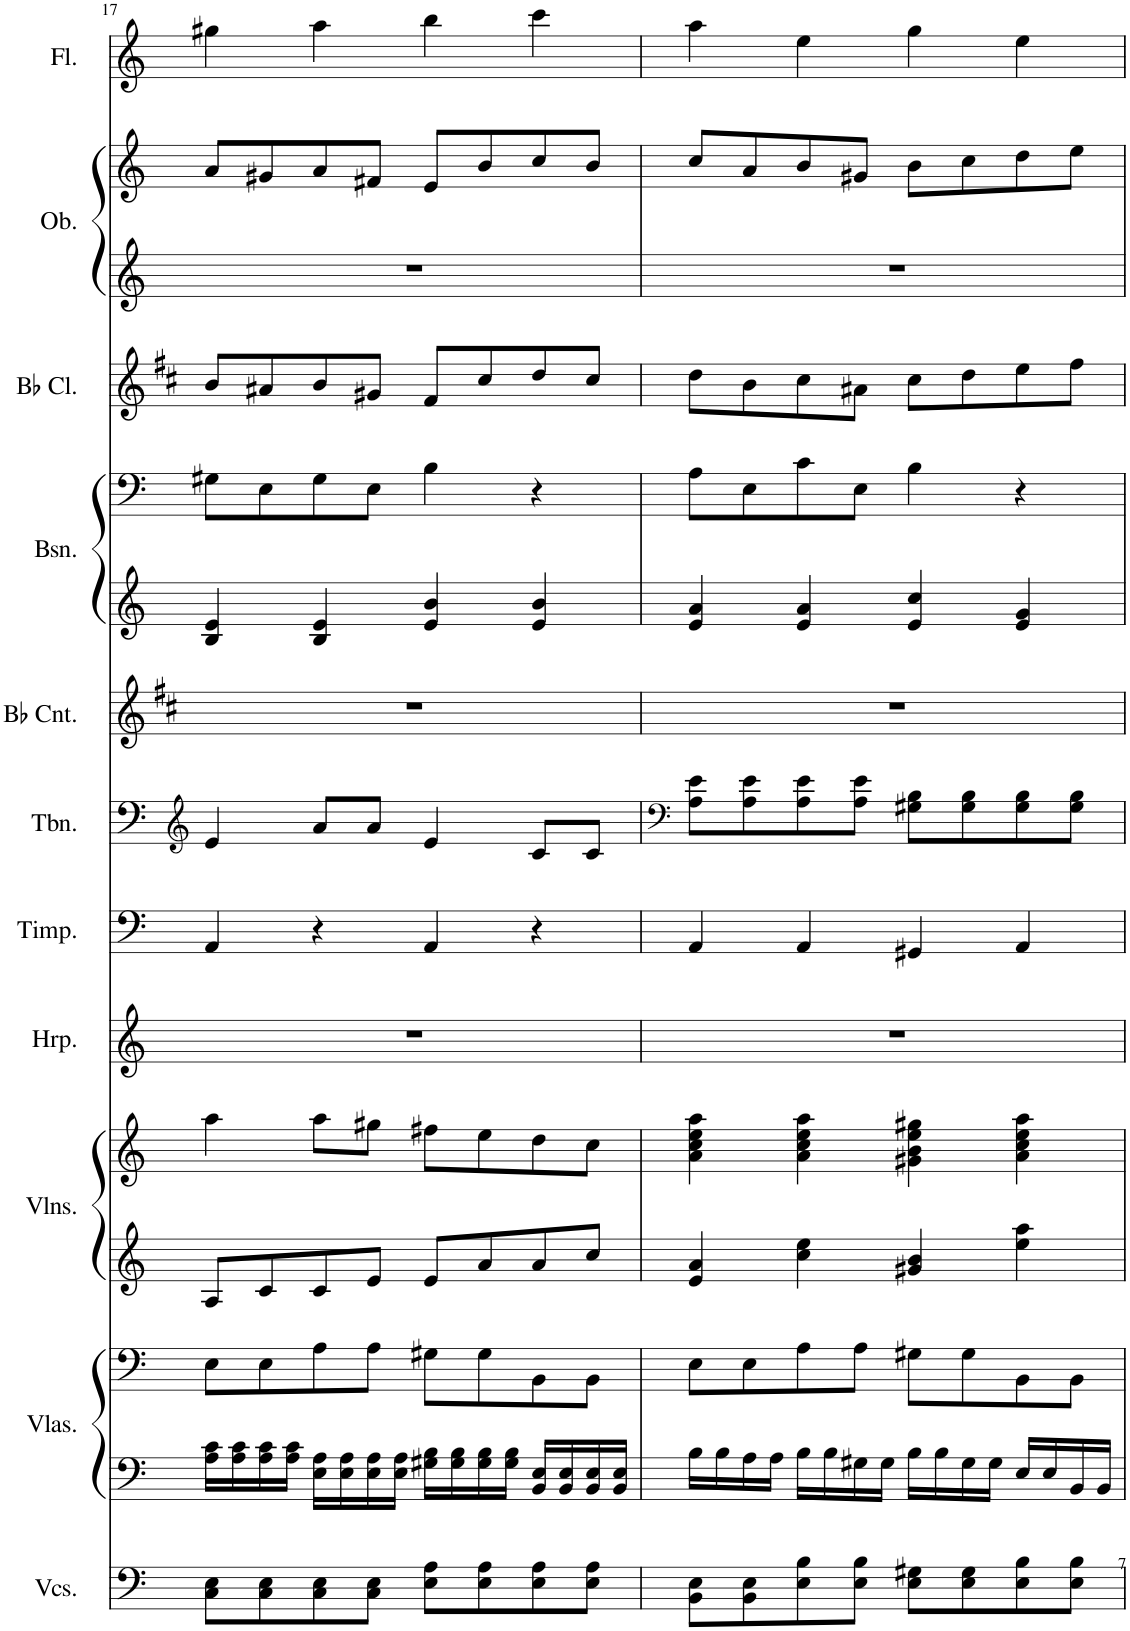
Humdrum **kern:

**kern	**kern	**kern	**kern	**kern	**kern	**kern	**kern	**kern	**kern	**kern	**kern	**kern	**kern	**kern
*part11	*part10	*part10	*part9	*part9	*part8	*part7	*part6	*part5	*part4	*part4	*part3	*part2	*part2	*part1
*staff15	*staff14	*staff13	*staff12	*staff11	*staff10	*staff9	*staff8	*staff7	*staff6	*staff5	*staff4	*staff3	*staff2	*staff1
*I"Violoncellos	*I"Violas	*	*I"Violins	*	*I"Harp	*I"Timpani	*I"Trombone	*I"Bb Cornet	*I"Bassoon	*	*I"Bb Clarinet	*I"Oboe	*	*I"Flute
*I'Vcs.	*I'Vlas.	*	*I'Vlns.	*	*I'Hrp.	*I'Timp.	*I'Tbn.	*I'Bb Cnt.	*I'Bsn.	*	*I'Bb Cl.	*I'Ob.	*	*I'Fl.
!!LO:PB:g=z
*clefF4	*clefF4	*clefF4	*clefG2	*clefG2	*clefG2	*clefF4	*clefG2	*clefG2	*clefG2	*clefF4	*clefG2	*clefG2	*clefG2	*clefG2
*	*	*	*	*	*	*	*	*Trd1c2	*	*	*Trd1c2	*	*	*
*k[]	*k[]	*k[]	*k[]	*k[]	*k[]	*k[]	*k[]	*k[f#c#]	*k[]	*k[]	*k[f#c#]	*k[]	*k[]	*k[]
*M4/4	*M4/4	*M4/4	*M4/4	*M4/4	*M4/4	*M4/4	*M4/4	*M4/4	*M4/4	*M4/4	*M4/4	*M4/4	*M4/4	*M4/4
=17	=17	=17	=17	=17	=17	=17	=17	=17	=17	=17	=17	=17	=17	=17
8C\ 8E\L	16A\ 16c\LL	8E\L	8A/L	4aa\	1r	4AA/	4e/	1r	4B/ 4e/	8G#X\L	8b/L	1r	8a/L	4gg#X\
.	16A\ 16c\	.	.	.	.	.	.	.	.	.	.	.	.	.
8C\ 8E\	16A\ 16c\	8E\	8c/	.	.	.	.	.	.	8E\	8a#X/	.	8g#X/	.
.	16A\ 16c\JJ	.	.	.	.	.	.	.	.	.	.	.	.	.
8C\ 8E\	16E\ 16A\LL	8A\	8c/	8aa\L	.	4r	8a/L	.	4B/ 4e/	8G#\	8b/	.	8a/	4aa\
.	16E\ 16A\	.	.	.	.	.	.	.	.	.	.	.	.	.
8C\ 8E\J	16E\ 16A\	8A\J	8e/J	8gg#X\J	.	.	8a/J	.	.	8E\J	8g#X/J	.	8f#X/J	.
.	16E\ 16A\JJ	.	.	.	.	.	.	.	.	.	.	.	.	.
8E\ 8A\L	16G#X\ 16B\LL	8G#X\L	8e/L	8ff#X\L	.	4AA/	4e/	.	4e/ 4b/	4B\	8f#/L	.	8e/L	4bb\
.	16G#\ 16B\	.	.	.	.	.	.	.	.	.	.	.	.	.
8E\ 8A\	16G#\ 16B\	8G#\	8a/	8ee\	.	.	.	.	.	.	8cc#/	.	8b/	.
.	16G#\ 16B\JJ	.	.	.	.	.	.	.	.	.	.	.	.	.
8E\ 8A\	16BB/ 16E/LL	8BB\	8a/	8dd\	.	4r	8c/L	.	4e/ 4b/	4r	8dd/	.	8cc/	4ccc\
.	16BB/ 16E/	.	.	.	.	.	.	.	.	.	.	.	.	.
8E\ 8A\J	16BB/ 16E/	8BB\J	8cc/J	8cc\J	.	.	8c/J	.	.	.	8cc#/J	.	8b/J	.
.	16BB/ 16E/JJ	.	.	.	.	.	.	.	.	.	.	.	.	.
=18	=18	=18	=18	=18	=18	=18	=18	=18	=18	=18	=18	=18	=18	=18
*	*	*	*	*	*	*	*clefF4	*	*	*	*	*	*	*
8BB\ 8E\L	16B\LL	8E\L	4e/ 4a/	4a\ 4cc\ 4ee\ 4aa\	1r	4AA/	8A\ 8e\L	1r	4e/ 4a/	8A\L	8dd\L	1r	8cc/L	4aa\
.	16B\	.	.	.	.	.	.	.	.	.	.	.	.	.
8BB\ 8E\	16A\	8E\	.	.	.	.	8A\ 8e\	.	.	8E\	8b\	.	8a/	.
.	16A\JJ	.	.	.	.	.	.	.	.	.	.	.	.	.
8E\ 8B\	16B\LL	8A\	4cc\ 4ee\	4a\ 4cc\ 4ee\ 4aa\	.	4AA/	8A\ 8e\	.	4e/ 4a/	8c\	8cc#\	.	8b/	4ee\
.	16B\	.	.	.	.	.	.	.	.	.	.	.	.	.
8E\ 8B\J	16G#X\	8A\J	.	.	.	.	8A\ 8e\J	.	.	8E\J	8a#X\J	.	8g#X/J	.
.	16G#\JJ	.	.	.	.	.	.	.	.	.	.	.	.	.
8E\ 8G#X\L	16B\LL	8G#X\L	4g#X/ 4b/	4g#X\ 4b\ 4ee\ 4gg#X\	.	4GG#X/	8G#X\ 8B\L	.	4e/ 4cc/	4B\	8cc#\L	.	8b\L	4gg\
.	16B\	.	.	.	.	.	.	.	.	.	.	.	.	.
8E\ 8G#\	16G#\	8G#\	.	.	.	.	8G#\ 8B\	.	.	.	8dd\	.	8cc\	.
.	16G#\JJ	.	.	.	.	.	.	.	.	.	.	.	.	.
8E\ 8B\	16E/LL	8BB\	4ee\ 4aa\	4a\ 4cc\ 4ee\ 4aa\	.	4AA/	8G#\ 8B\	.	4e/ 4g/	4r	8ee\	.	8dd\	4ee\
.	16E/	.	.	.	.	.	.	.	.	.	.	.	.	.
8E\ 8B\J	16BB/	8BB\J	.	.	.	.	8G#\ 8B\J	.	.	.	8ff#\J	.	8ee\J	.
.	16BB/JJ	.	.	.	.	.	.	.	.	.	.	.	.	.
=	=	=	=	=	=	=	=	=	=	=	=	=	=	=
*-	*-	*-	*-	*-	*-	*-	*-	*-	*-	*-	*-	*-	*-	*-
